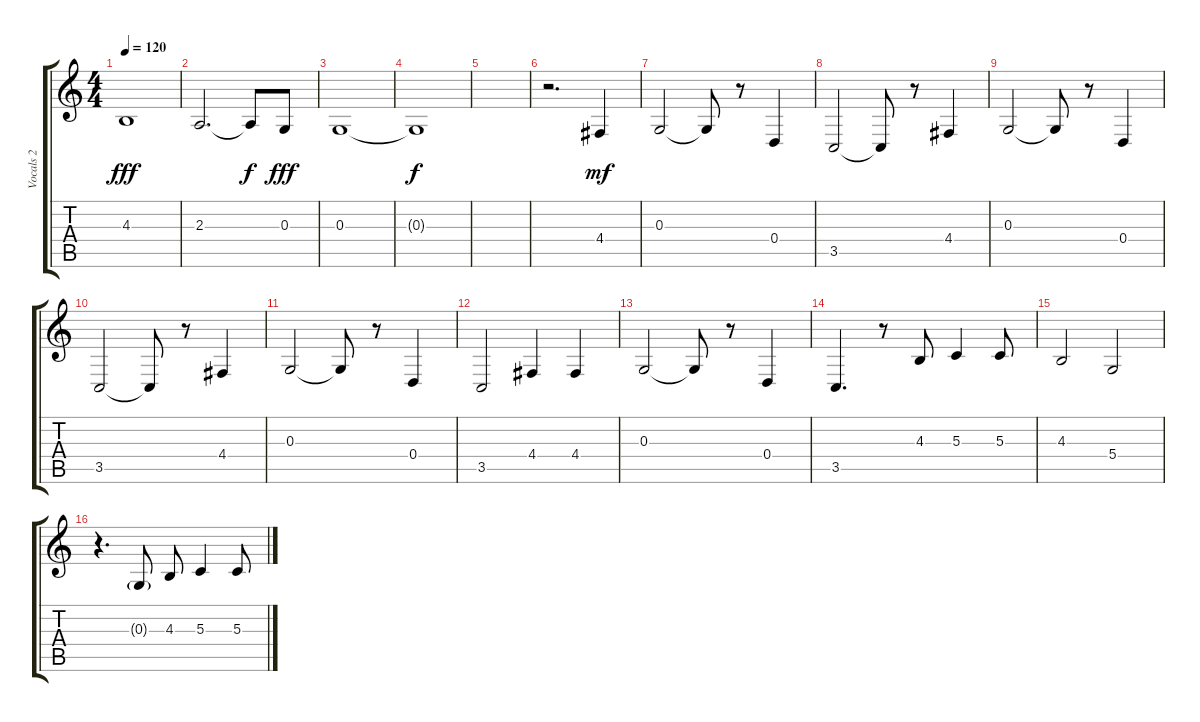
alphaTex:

\track ("Vocals 2" "Vocals 2") {instrument tenorsax}
\staff {score tabs}
\tuning (E4 B3 G3 D3 A2 E2) {hide}
\ts (4 4)
\tempo 120
\clef g2
\ks c
4.3.1{dy fff} |
2.3.2{d} 2.3{t}.8{dy f} 0.3.8{dy fff} |
0.3.1 |
0.3{t}.1{dy f} |
|
r.2{d} 4.4.4{dy mf} |
0.3.2 0.3{t}.8 r.8 0.4.4 |
3.5.2 3.5{t}.8 r.8 4.4.4 |
0.3.2 0.3{t}.8 r.8 0.4.4 |
3.5.2 3.5{t}.8 r.8 4.4.4 |
0.3.2 0.3{t}.8 r.8 0.4.4 |
3.5.2 4.4.4 4.4.4 |
0.3.2 0.3{t}.8 r.8 0.4.4 |
3.5.4{d} r.8 4.3.8 5.3.4 5.3.8 |
4.3.2 5.4.2 |
r.4{d} 0.3{g}.8 4.3.8 5.3.4 5.3.8
